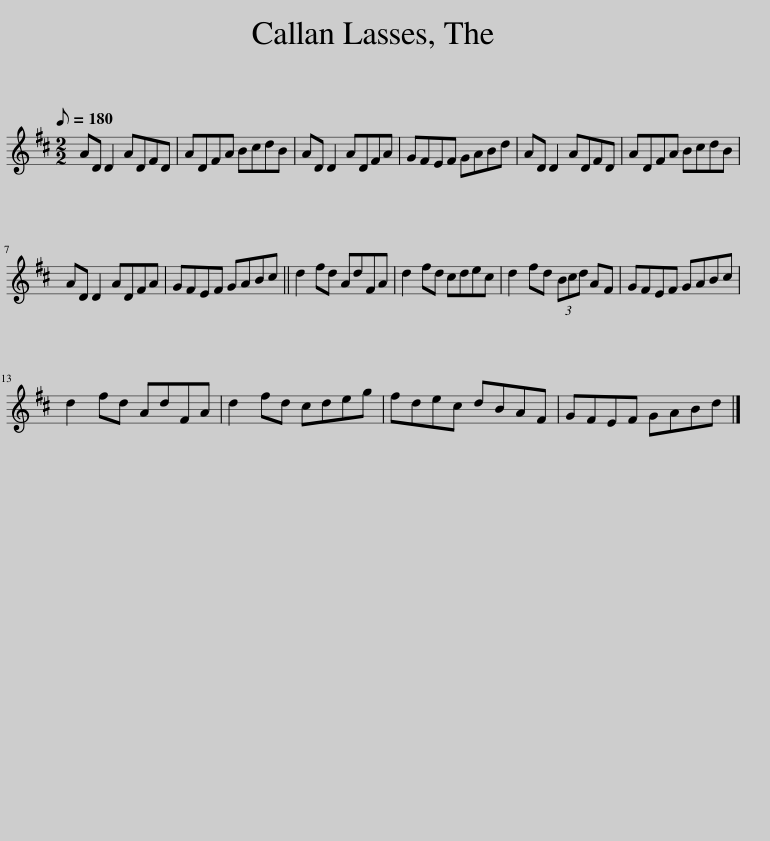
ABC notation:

X:1
L:1/8
Q:1/8=180
M:2/2
I:linebreak $
K:D
V:1 treble
V:1
 AD D2 ADFD | ADFA BcdB | AD D2 ADFA | GFEF GABd | AD D2 ADFD | %5
 ADFA BcdB |$ AD D2 ADFA | GFEF GABc || d2 fd AdFA | d2 fd cdec | %10
 d2 fd (3Bcd AF | GFEF GABc |$ d2 fd AdFA | d2 fd cdeg | fdec dBAF | %15
 GFEF GABd |] %16
